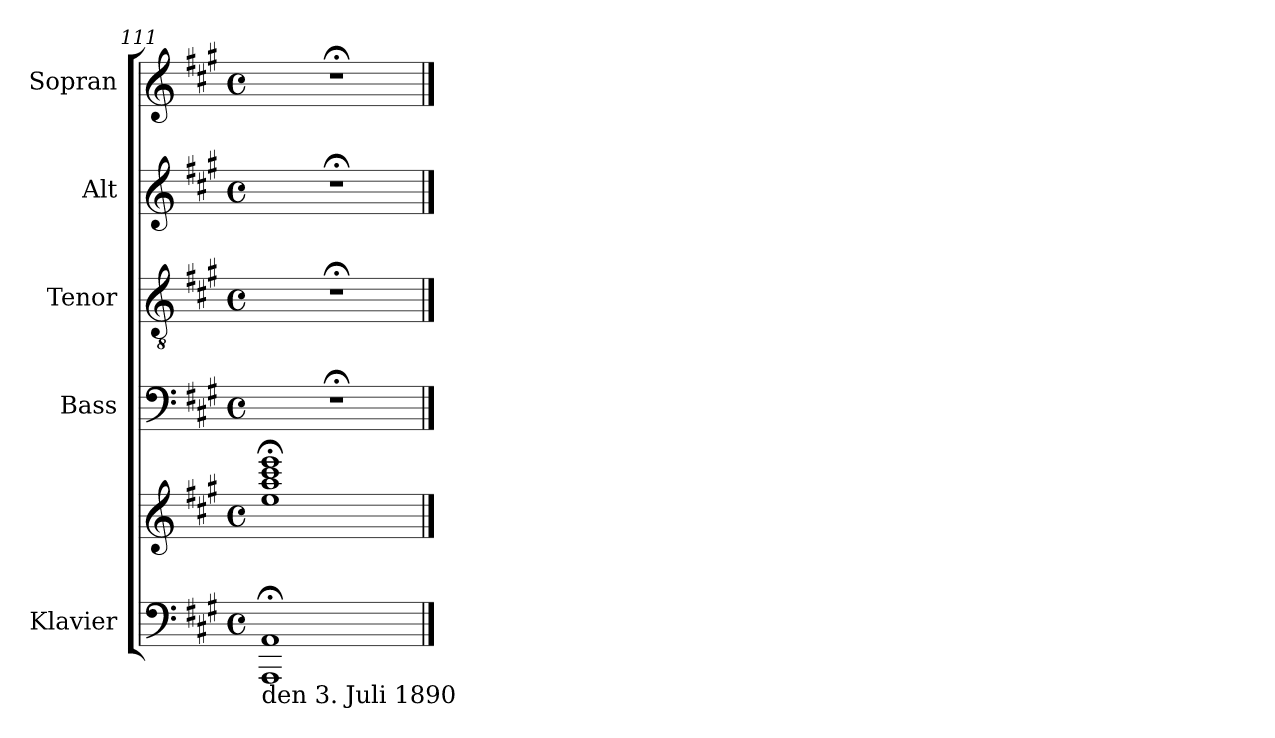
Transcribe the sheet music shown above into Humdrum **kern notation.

**kern	**kern	**kern	**kern	**kern	**kern
*part5	*part5	*part4	*part3	*part2	*part1
*staff6	*staff5	*staff4	*staff3	*staff2	*staff1
*I"Klavier	*	*I"Bass	*I"Tenor	*I"Alt	*I"Sopran
*	*	*I'B	*I'T	*I'A	*I'S
*clefF4	*clefG2	*clefF4	*clefGv2	*clefG2	*clefG2
*k[f#c#g#]	*k[f#c#g#]	*k[f#c#g#]	*k[f#c#g#]	*k[f#c#g#]	*k[f#c#g#]
*M4/4	*M4/4	*M4/4	*M4/4	*M4/4	*M4/4
*met(c)	*met(c)	*met(c)	*met(c)	*met(c)	*met(c)
=111	=111	=111	=111	=111	=111
!LO:TX:b:t=den 3. Juli 1890	!	!	!	!	!
1AAA;< 1AA;<	1ee;< 1aa;< 1ccc#;< 1eee;<	1r;<	1r;<	1r;<	1r;<
==	==	==	==	==	==
*-	*-	*-	*-	*-	*-
